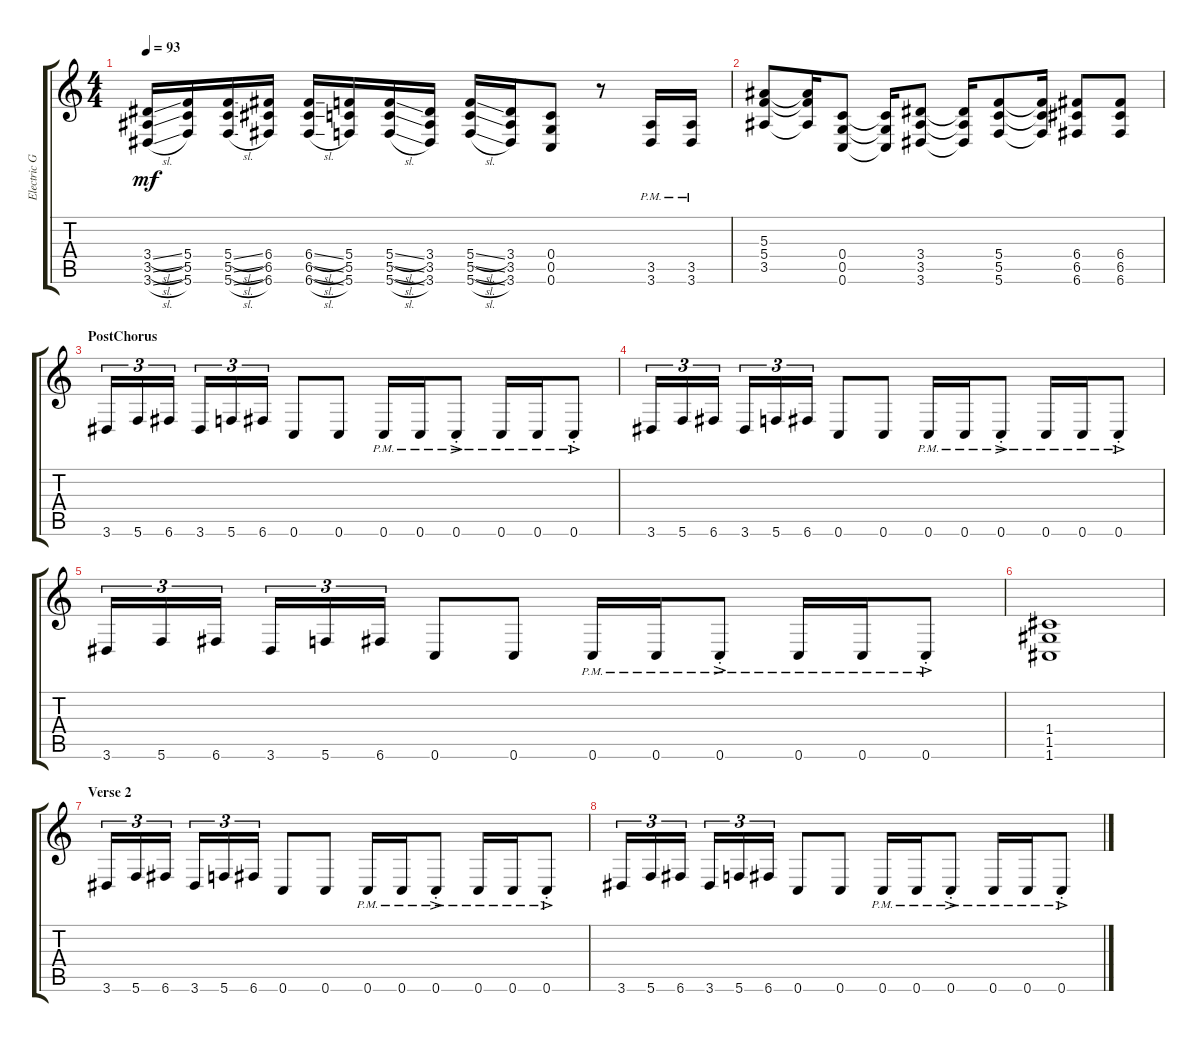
\track ("Electric Guitar" "Electric G") {instrument distortionguitar}
\staff {score tabs}
\tuning (D4 A3 F3 C3 G2 C2) {hide}
\ts (4 4)
\tempo 93
\clef g2
\ks c
(3.4{sl} 3.5{sl} 3.6{sl}).16{dy mf} (5.4 5.5 5.6).16 (5.4{sl} 5.5{sl} 5.6{sl}).16 (6.4 6.5 6.6).16 (6.4{sl} 6.5{sl} 6.6{sl}).16 (5.4 5.5 5.6).16 (5.4{sl} 5.5{sl} 5.6{sl}).16 (3.4 3.5 3.6).16 (5.4{sl} 5.5{sl} 5.6{sl}).16 (3.4 3.5 3.6).16 (0.4 0.5 0.6).8 r.8 (3.5{pm} 3.6{pm}).16 (3.5{pm} 3.6{pm}).16 |
(5.3 5.4 3.5).8 (5.3{t} 5.4{t} 3.5{t}).16 (0.4 0.5 0.6).8 (0.4{t} 0.5{t} 0.6{t}).16 (3.4 3.5 3.6).8 (3.4{t} 3.5{t} 3.6{t}).16 (5.4 5.5 5.6).8 (5.4{t} 5.5{t} 5.6{t}).16 (6.4 6.5 6.6).8 (6.4 6.5 6.6).8 |
\section ("" "PostChorus")
3.6.16{tu (3 2)} 5.6.16{tu (3 2)} 6.6.16{tu (3 2)} 3.6.16{tu (3 2)} 5.6.16{tu (3 2)} 6.6.16{tu (3 2)} 0.6.8 0.6.8 0.6{pm}.16 0.6{pm}.16 0.6{ac pm st}.8 0.6{pm}.16 0.6{pm}.16 0.6{ac pm st}.8 |
3.6.16{tu (3 2)} 5.6.16{tu (3 2)} 6.6.16{tu (3 2)} 3.6.16{tu (3 2)} 5.6.16{tu (3 2)} 6.6.16{tu (3 2)} 0.6.8 0.6.8 0.6{pm}.16 0.6{pm}.16 0.6{ac pm st}.8 0.6{pm}.16 0.6{pm}.16 0.6{ac pm st}.8 |
3.6.16{tu (3 2)} 5.6.16{tu (3 2)} 6.6.16{tu (3 2)} 3.6.16{tu (3 2)} 5.6.16{tu (3 2)} 6.6.16{tu (3 2)} 0.6.8 0.6.8 0.6{pm}.16 0.6{pm}.16 0.6{ac pm st}.8 0.6{pm}.16 0.6{pm}.16 0.6{ac pm st}.8 |
(1.4 1.5 1.6).1 |
\section ("" "Verse 2")
3.6.16{tu (3 2)} 5.6.16{tu (3 2)} 6.6.16{tu (3 2)} 3.6.16{tu (3 2)} 5.6.16{tu (3 2)} 6.6.16{tu (3 2)} 0.6.8 0.6.8 0.6{pm}.16 0.6{pm}.16 0.6{ac pm st}.8 0.6{pm}.16 0.6{pm}.16 0.6{ac pm st}.8 |
3.6.16{tu (3 2)} 5.6.16{tu (3 2)} 6.6.16{tu (3 2)} 3.6.16{tu (3 2)} 5.6.16{tu (3 2)} 6.6.16{tu (3 2)} 0.6.8 0.6.8 0.6{pm}.16 0.6{pm}.16 0.6{ac pm st}.8 0.6{pm}.16 0.6{pm}.16 0.6{ac pm st}.8
